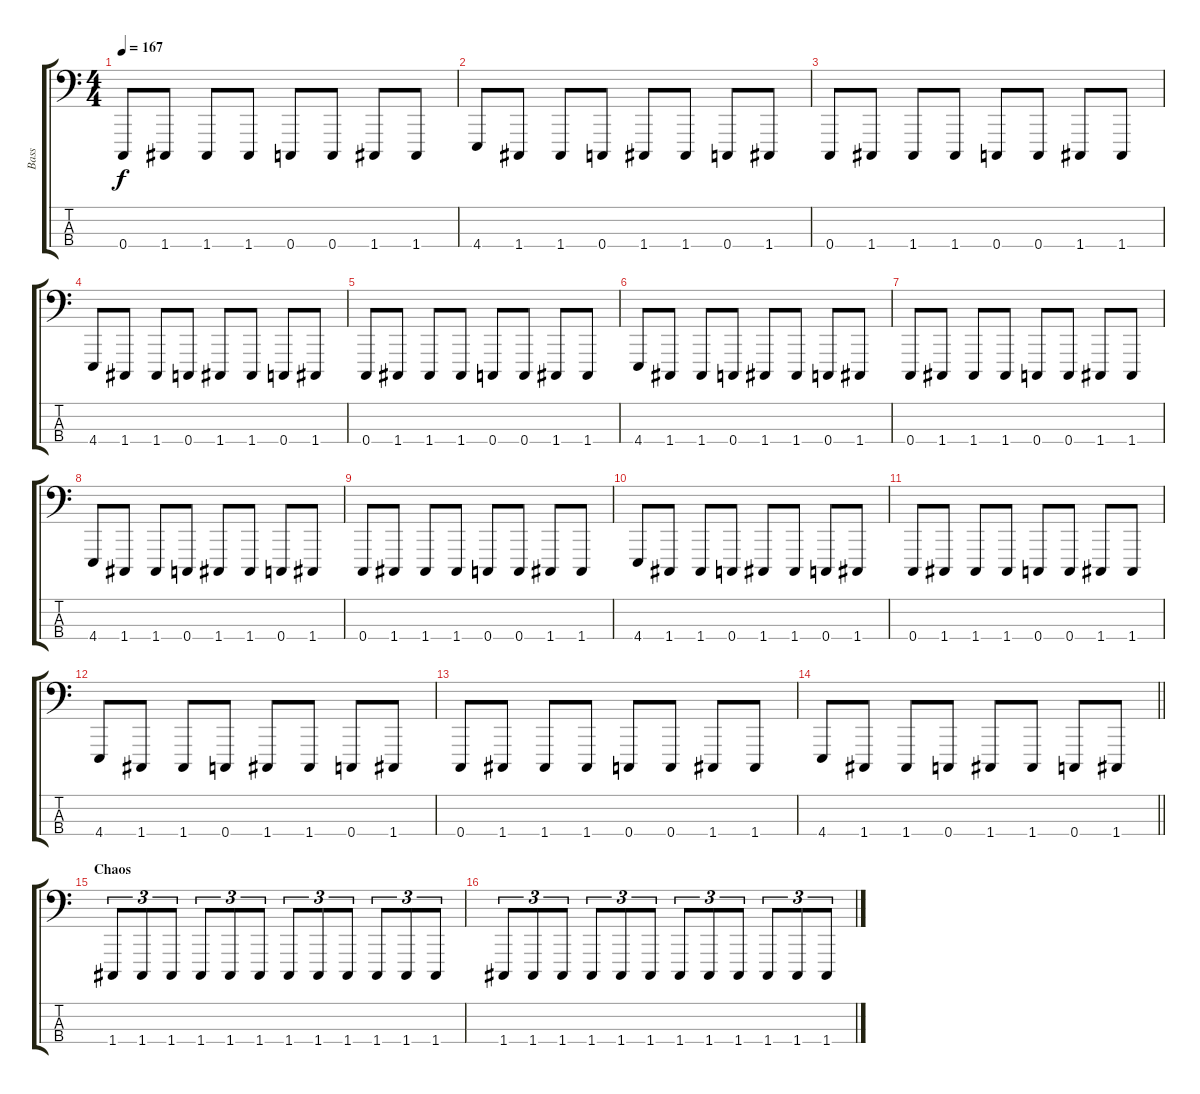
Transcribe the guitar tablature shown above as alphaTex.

\track ("Bass" "Bass") {instrument lead8bassandlead}
\staff {score tabs}
\tuning (F2 C2 G1 C1) {hide}
\ts (4 4)
\tempo 167
\clef f4
\ks c
0.4.8{dy f} 1.4.8 1.4.8 1.4.8 0.4.8 0.4.8 1.4.8 1.4.8 |
4.4.8 1.4.8 1.4.8 0.4.8 1.4.8 1.4.8 0.4.8 1.4.8 |
0.4.8 1.4.8 1.4.8 1.4.8 0.4.8 0.4.8 1.4.8 1.4.8 |
4.4.8 1.4.8 1.4.8 0.4.8 1.4.8 1.4.8 0.4.8 1.4.8 |
0.4.8 1.4.8 1.4.8 1.4.8 0.4.8 0.4.8 1.4.8 1.4.8 |
4.4.8 1.4.8 1.4.8 0.4.8 1.4.8 1.4.8 0.4.8 1.4.8 |
0.4.8 1.4.8 1.4.8 1.4.8 0.4.8 0.4.8 1.4.8 1.4.8 |
4.4.8 1.4.8 1.4.8 0.4.8 1.4.8 1.4.8 0.4.8 1.4.8 |
0.4.8 1.4.8 1.4.8 1.4.8 0.4.8 0.4.8 1.4.8 1.4.8 |
4.4.8 1.4.8 1.4.8 0.4.8 1.4.8 1.4.8 0.4.8 1.4.8 |
0.4.8 1.4.8 1.4.8 1.4.8 0.4.8 0.4.8 1.4.8 1.4.8 |
4.4.8 1.4.8 1.4.8 0.4.8 1.4.8 1.4.8 0.4.8 1.4.8 |
0.4.8 1.4.8 1.4.8 1.4.8 0.4.8 0.4.8 1.4.8 1.4.8 |
\barLineRight lightlight
4.4.8 1.4.8 1.4.8 0.4.8 1.4.8 1.4.8 0.4.8 1.4.8 |
\section ("" "Chaos")
1.4.8{tu (3 2)} 1.4.8{tu (3 2)} 1.4.8{tu (3 2)} 1.4.8{tu (3 2)} 1.4.8{tu (3 2)} 1.4.8{tu (3 2)} 1.4.8{tu (3 2)} 1.4.8{tu (3 2)} 1.4.8{tu (3 2)} 1.4.8{tu (3 2)} 1.4.8{tu (3 2)} 1.4.8{tu (3 2)} |
1.4.8{tu (3 2)} 1.4.8{tu (3 2)} 1.4.8{tu (3 2)} 1.4.8{tu (3 2)} 1.4.8{tu (3 2)} 1.4.8{tu (3 2)} 1.4.8{tu (3 2)} 1.4.8{tu (3 2)} 1.4.8{tu (3 2)} 1.4.8{tu (3 2)} 1.4.8{tu (3 2)} 1.4.8{tu (3 2)}
